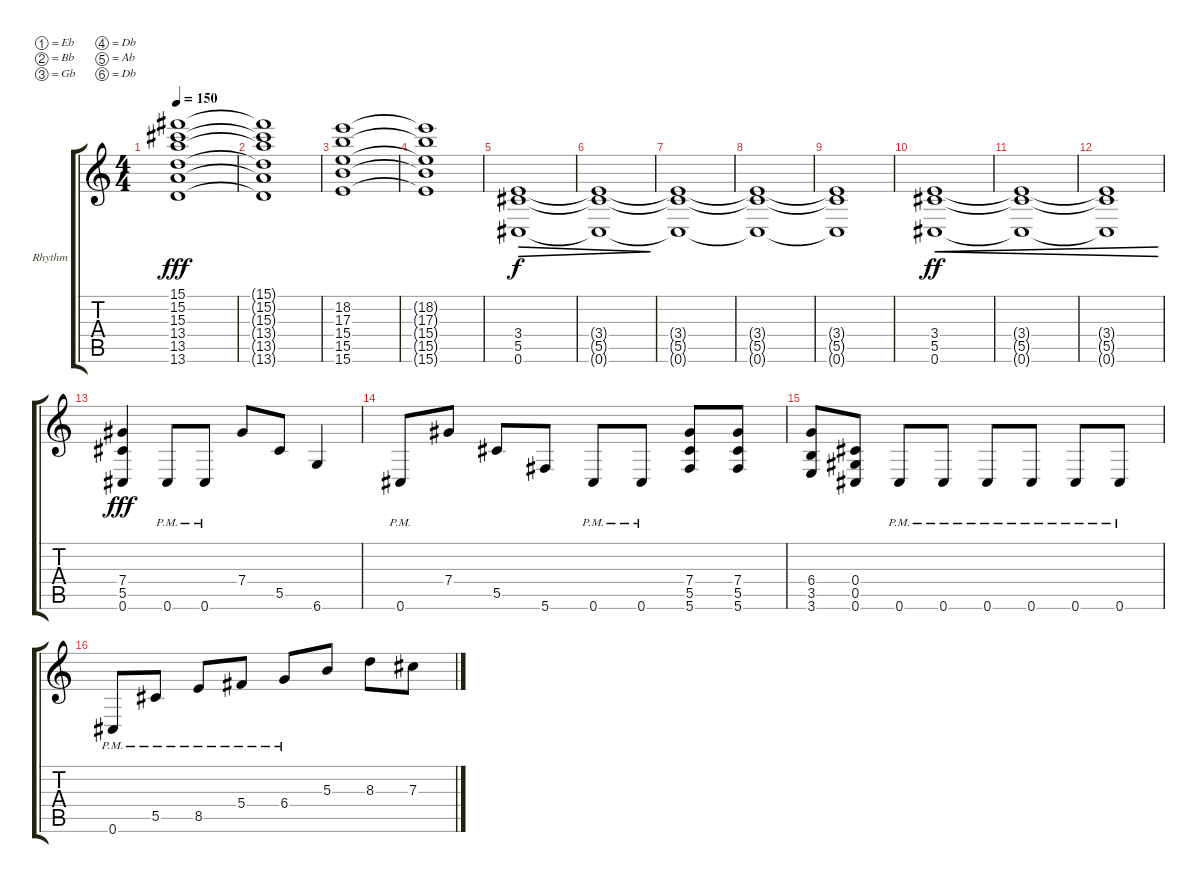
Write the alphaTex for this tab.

\bracketExtendMode groupsimilarinstruments
\firstSystemTrackNameOrientation horizontal
\otherSystemsTrackNameOrientation horizontal
\track ("Kaleb" "Rhythm") {instrument distortionguitar}
\staff {score tabs}
\tuning (Eb4 Bb3 Gb3 Db3 Ab2 Db2)
\ts (4 4)
\tempo 150
\clef g2
\ks c
(13.6 13.5 13.4 15.3 15.2 15.1).1{dy fff} |
(13.6{t} 13.5{t} 13.4{t} 15.3{t} 15.2{t} 15.1{t}).1 |
(15.6 15.5 15.4 17.3 18.2).1 |
(18.2{t} 17.3{t} 15.4{t} 15.5{t} 15.6{t}).1 |
(0.6 5.5 3.4).1{dec dy f} |
(3.4{t} 5.5{t} 0.6{t}).1{dec} |
(0.6{t} 5.5{t} 3.4{t}).1 |
(3.4{t} 5.5{t} 0.6{t}).1 |
(0.6{t} 5.5{t} 3.4{t}).1 |
(0.6 5.5 3.4).1{cre dy ff} |
(3.4{t} 5.5{t} 0.6{t}).1{cre} |
(0.6{t} 5.5{t} 3.4{t}).1{cre} |
(0.6 5.5 7.4).4{dy fff} 0.6{pm}.8 0.6{pm}.8 7.4.8 5.5.8 6.6.4 |
0.6{pm}.8 7.4.8 5.5.8 5.6.8 0.6{pm}.8 0.6{pm}.8 (5.6 5.5 7.4).8 (5.6 5.5 7.4).8 |
(3.6 3.5 6.4).8 (0.6 0.4 0.5).8 0.6{pm}.8 0.6{pm}.8 0.6{pm}.8 0.6{pm}.8 0.6{pm}.8 0.6{pm}.8 |
0.6{pm}.8 5.5{pm}.8 8.5{pm}.8 5.4{pm}.8 6.4{pm}.8 5.3.8 8.3.8 7.3.8
